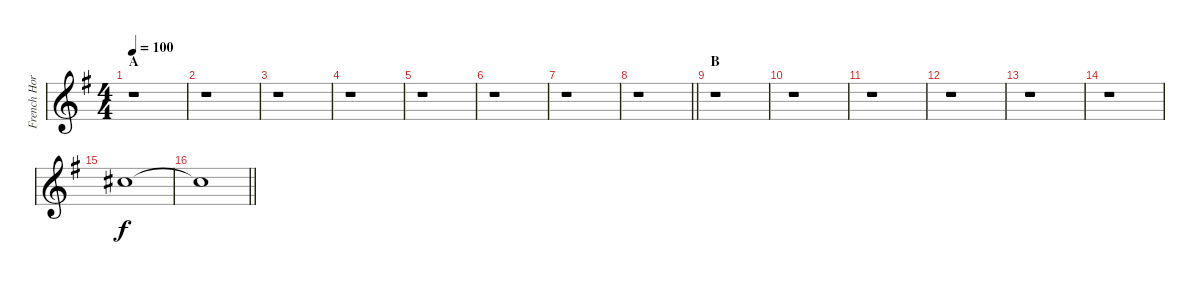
\track ("French Horn" "French Hor") {instrument frenchhorn}
\staff {score}
\tuning (E4 B3 G3 D3 A2 E2) {hide}
\ts (4 4)
\section ("" "A")
\tempo 100
\clef g2
\ks g
r.1{dy f instrument frenchhorn} |
r.1 |
r.1 |
r.1 |
r.1 |
r.1 |
r.1 |
\barLineRight lightlight
r.1 |
\section ("" "B")
r.1 |
r.1 |
r.1 |
r.1 |
r.1 |
r.1 |
9.1.1 |
\barLineRight lightlight
9.1{t}.1
